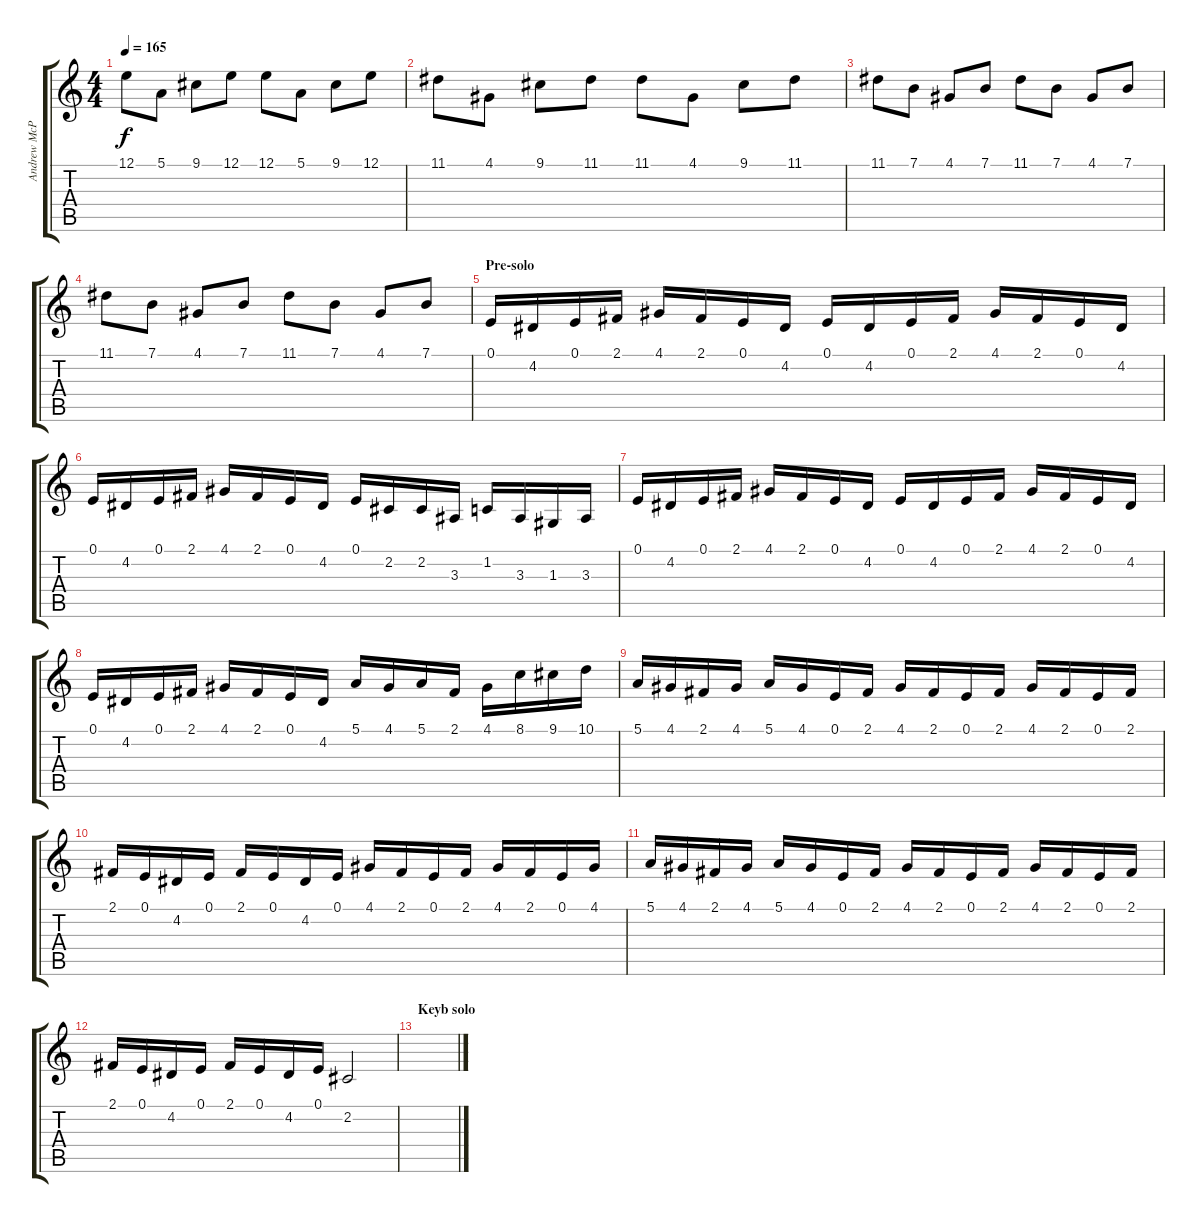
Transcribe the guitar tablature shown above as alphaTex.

\track ("Andrew McPauls (Keyb)" "Andrew McP") {instrument stringensemble1}
\staff {score tabs}
\tuning (E4 B3 G3 D3 A2 E2) {hide}
\ts (4 4)
\tempo 165
\clef g2
\ks c
12.1.8{dy f} 5.1.8 9.1.8 12.1.8 12.1.8 5.1.8 9.1.8 12.1.8 |
11.1.8 4.1.8 9.1.8 11.1.8 11.1.8 4.1.8 9.1.8 11.1.8 |
11.1.8 7.1.8 4.1.8 7.1.8 11.1.8 7.1.8 4.1.8 7.1.8 |
11.1.8 7.1.8 4.1.8 7.1.8 11.1.8 7.1.8 4.1.8 7.1.8 |
\section ("" "Pre-solo")
0.1.16{instrument stringensemble1} 4.2.16 0.1.16 2.1.16 4.1.16 2.1.16 0.1.16 4.2.16 0.1.16 4.2.16 0.1.16 2.1.16 4.1.16 2.1.16 0.1.16 4.2.16 |
0.1.16 4.2.16 0.1.16 2.1.16 4.1.16 2.1.16 0.1.16 4.2.16 0.1.16 2.2.16 2.2.16 3.3.16 1.2.16 3.3.16 1.3.16 3.3.16 |
0.1.16 4.2.16 0.1.16 2.1.16 4.1.16 2.1.16 0.1.16 4.2.16 0.1.16 4.2.16 0.1.16 2.1.16 4.1.16 2.1.16 0.1.16 4.2.16 |
0.1.16 4.2.16 0.1.16 2.1.16 4.1.16 2.1.16 0.1.16 4.2.16 5.1.16 4.1.16 5.1.16 2.1.16 4.1.16 8.1.16 9.1.16 10.1.16 |
5.1.16 4.1.16 2.1.16 4.1.16 5.1.16 4.1.16 0.1.16 2.1.16 4.1.16 2.1.16 0.1.16 2.1.16 4.1.16 2.1.16 0.1.16 2.1.16 |
2.1.16 0.1.16 4.2.16 0.1.16 2.1.16 0.1.16 4.2.16 0.1.16 4.1.16 2.1.16 0.1.16 2.1.16 4.1.16 2.1.16 0.1.16 4.1.16 |
5.1.16 4.1.16 2.1.16 4.1.16 5.1.16 4.1.16 0.1.16 2.1.16 4.1.16 2.1.16 0.1.16 2.1.16 4.1.16 2.1.16 0.1.16 2.1.16 |
2.1.16 0.1.16 4.2.16 0.1.16 2.1.16 0.1.16 4.2.16 0.1.16 2.2.2 |
\section ("" "Keyb solo")
